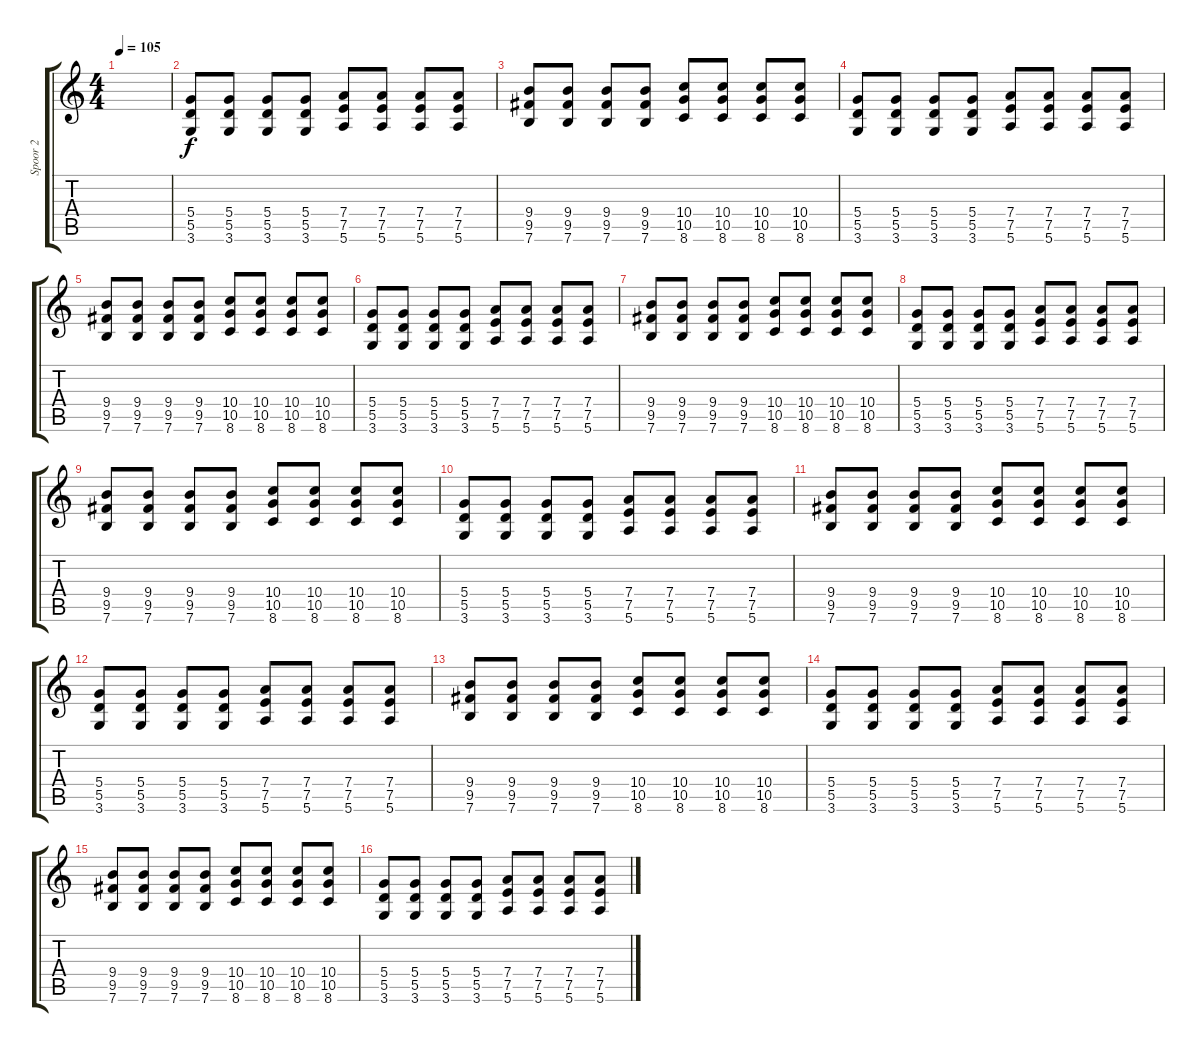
\track ("Spoor 2" "Spoor 2") {instrument overdrivenguitar}
\staff {score tabs}
\tuning (E4 B3 G3 D3 A2 E2) {hide}
\ts (4 4)
\tempo 105
\clef g2
\ks c
|
(5.4 5.5 3.6).8 (5.4 5.5 3.6).8 (5.4 5.5 3.6).8 (5.4 5.5 3.6).8 (7.4 7.5 5.6).8 (7.4 7.5 5.6).8 (7.4 7.5 5.6).8 (7.4 7.5 5.6).8 |
(9.4 9.5 7.6).8 (9.4 9.5 7.6).8 (9.4 9.5 7.6).8 (9.4 9.5 7.6).8 (10.4 10.5 8.6).8 (10.4 10.5 8.6).8 (10.4 10.5 8.6).8 (10.4 10.5 8.6).8 |
(5.4 5.5 3.6).8 (5.4 5.5 3.6).8 (5.4 5.5 3.6).8 (5.4 5.5 3.6).8 (7.4 7.5 5.6).8 (7.4 7.5 5.6).8 (7.4 7.5 5.6).8 (7.4 7.5 5.6).8 |
(9.4 9.5 7.6).8 (9.4 9.5 7.6).8 (9.4 9.5 7.6).8 (9.4 9.5 7.6).8 (10.4 10.5 8.6).8 (10.4 10.5 8.6).8 (10.4 10.5 8.6).8 (10.4 10.5 8.6).8 |
(5.4 5.5 3.6).8 (5.4 5.5 3.6).8 (5.4 5.5 3.6).8 (5.4 5.5 3.6).8 (7.4 7.5 5.6).8 (7.4 7.5 5.6).8 (7.4 7.5 5.6).8 (7.4 7.5 5.6).8 |
(9.4 9.5 7.6).8 (9.4 9.5 7.6).8 (9.4 9.5 7.6).8 (9.4 9.5 7.6).8 (10.4 10.5 8.6).8 (10.4 10.5 8.6).8 (10.4 10.5 8.6).8 (10.4 10.5 8.6).8 |
(5.4 5.5 3.6).8 (5.4 5.5 3.6).8 (5.4 5.5 3.6).8 (5.4 5.5 3.6).8 (7.4 7.5 5.6).8 (7.4 7.5 5.6).8 (7.4 7.5 5.6).8 (7.4 7.5 5.6).8 |
(9.4 9.5 7.6).8 (9.4 9.5 7.6).8 (9.4 9.5 7.6).8 (9.4 9.5 7.6).8 (10.4 10.5 8.6).8 (10.4 10.5 8.6).8 (10.4 10.5 8.6).8 (10.4 10.5 8.6).8 |
(5.4 5.5 3.6).8 (5.4 5.5 3.6).8 (5.4 5.5 3.6).8 (5.4 5.5 3.6).8 (7.4 7.5 5.6).8 (7.4 7.5 5.6).8 (7.4 7.5 5.6).8 (7.4 7.5 5.6).8 |
(9.4 9.5 7.6).8 (9.4 9.5 7.6).8 (9.4 9.5 7.6).8 (9.4 9.5 7.6).8 (10.4 10.5 8.6).8 (10.4 10.5 8.6).8 (10.4 10.5 8.6).8 (10.4 10.5 8.6).8 |
(5.4 5.5 3.6).8 (5.4 5.5 3.6).8 (5.4 5.5 3.6).8 (5.4 5.5 3.6).8 (7.4 7.5 5.6).8 (7.4 7.5 5.6).8 (7.4 7.5 5.6).8 (7.4 7.5 5.6).8 |
(9.4 9.5 7.6).8 (9.4 9.5 7.6).8 (9.4 9.5 7.6).8 (9.4 9.5 7.6).8 (10.4 10.5 8.6).8 (10.4 10.5 8.6).8 (10.4 10.5 8.6).8 (10.4 10.5 8.6).8 |
(5.4 5.5 3.6).8 (5.4 5.5 3.6).8 (5.4 5.5 3.6).8 (5.4 5.5 3.6).8 (7.4 7.5 5.6).8 (7.4 7.5 5.6).8 (7.4 7.5 5.6).8 (7.4 7.5 5.6).8 |
(9.4 9.5 7.6).8 (9.4 9.5 7.6).8 (9.4 9.5 7.6).8 (9.4 9.5 7.6).8 (10.4 10.5 8.6).8 (10.4 10.5 8.6).8 (10.4 10.5 8.6).8 (10.4 10.5 8.6).8 |
(5.4 5.5 3.6).8 (5.4 5.5 3.6).8 (5.4 5.5 3.6).8 (5.4 5.5 3.6).8 (7.4 7.5 5.6).8 (7.4 7.5 5.6).8 (7.4 7.5 5.6).8 (7.4 7.5 5.6).8
